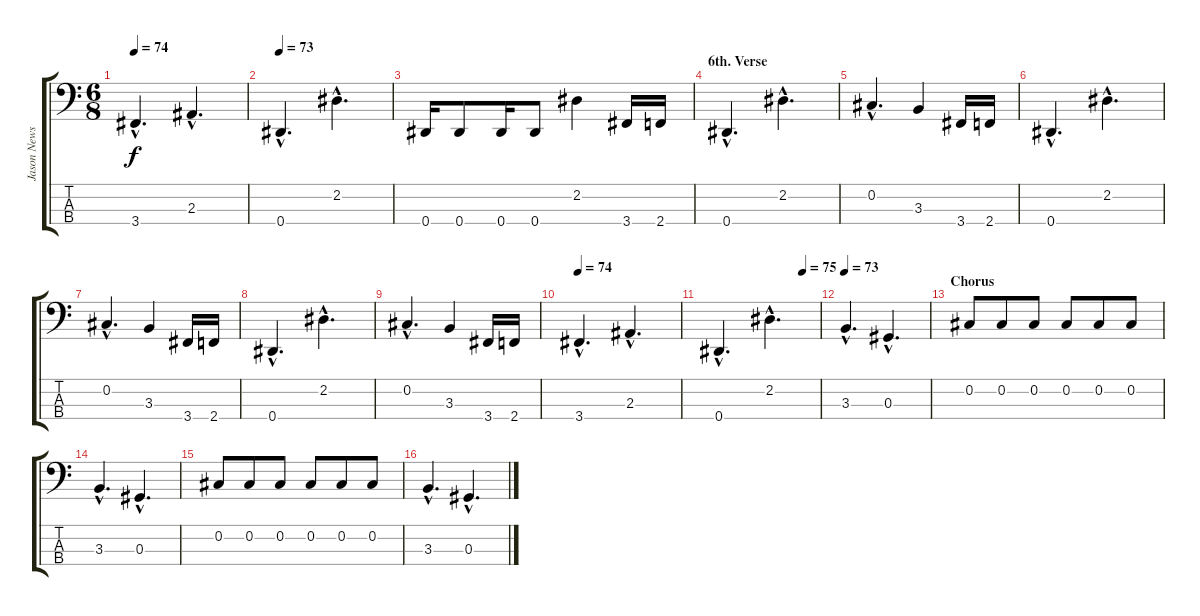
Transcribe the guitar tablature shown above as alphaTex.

\track ("Jason Newsted (Bass)" "Jason News") {instrument electricbasspick}
\staff {score tabs}
\tuning (Gb2 Db2 Ab1 Eb1) {hide}
\ts (6 8)
\tempo 74
\clef f4
\ks c
3.4{hac}.4{d dy f} 2.3{hac}.4{d} |
\tempo 73
0.4{hac}.4{d} 2.2{hac}.4{d} |
0.4.16 0.4.8 0.4.16 0.4.8 2.2.4 3.4.16 2.4.16 |
\section ("" "6th. Verse")
0.4{hac}.4{d} 2.2{hac}.4{d} |
0.2{hac}.4{d} 3.3.4 3.4.16 2.4.16 |
0.4{hac}.4{d} 2.2{hac}.4{d} |
0.2{hac}.4{d} 3.3.4 3.4.16 2.4.16 |
0.4{hac}.4{d} 2.2{hac}.4{d} |
0.2{hac}.4{d} 3.3.4 3.4.16 2.4.16 |
\tempo 74
3.4{hac}.4{d} 2.3{hac}.4{d} |
\tempo (75 0.8333333333333334)
0.4{hac}.4{d} 2.2{hac}.4{d} |
\tempo 73
3.3{hac}.4{d} 0.3{hac}.4{d} |
\section ("" "Chorus")
0.2.8 0.2.8 0.2.8 0.2.8 0.2.8 0.2.8 |
3.3{hac}.4{d} 0.3{hac}.4{d} |
0.2.8 0.2.8 0.2.8 0.2.8 0.2.8 0.2.8 |
3.3{hac}.4{d} 0.3{hac}.4{d}
